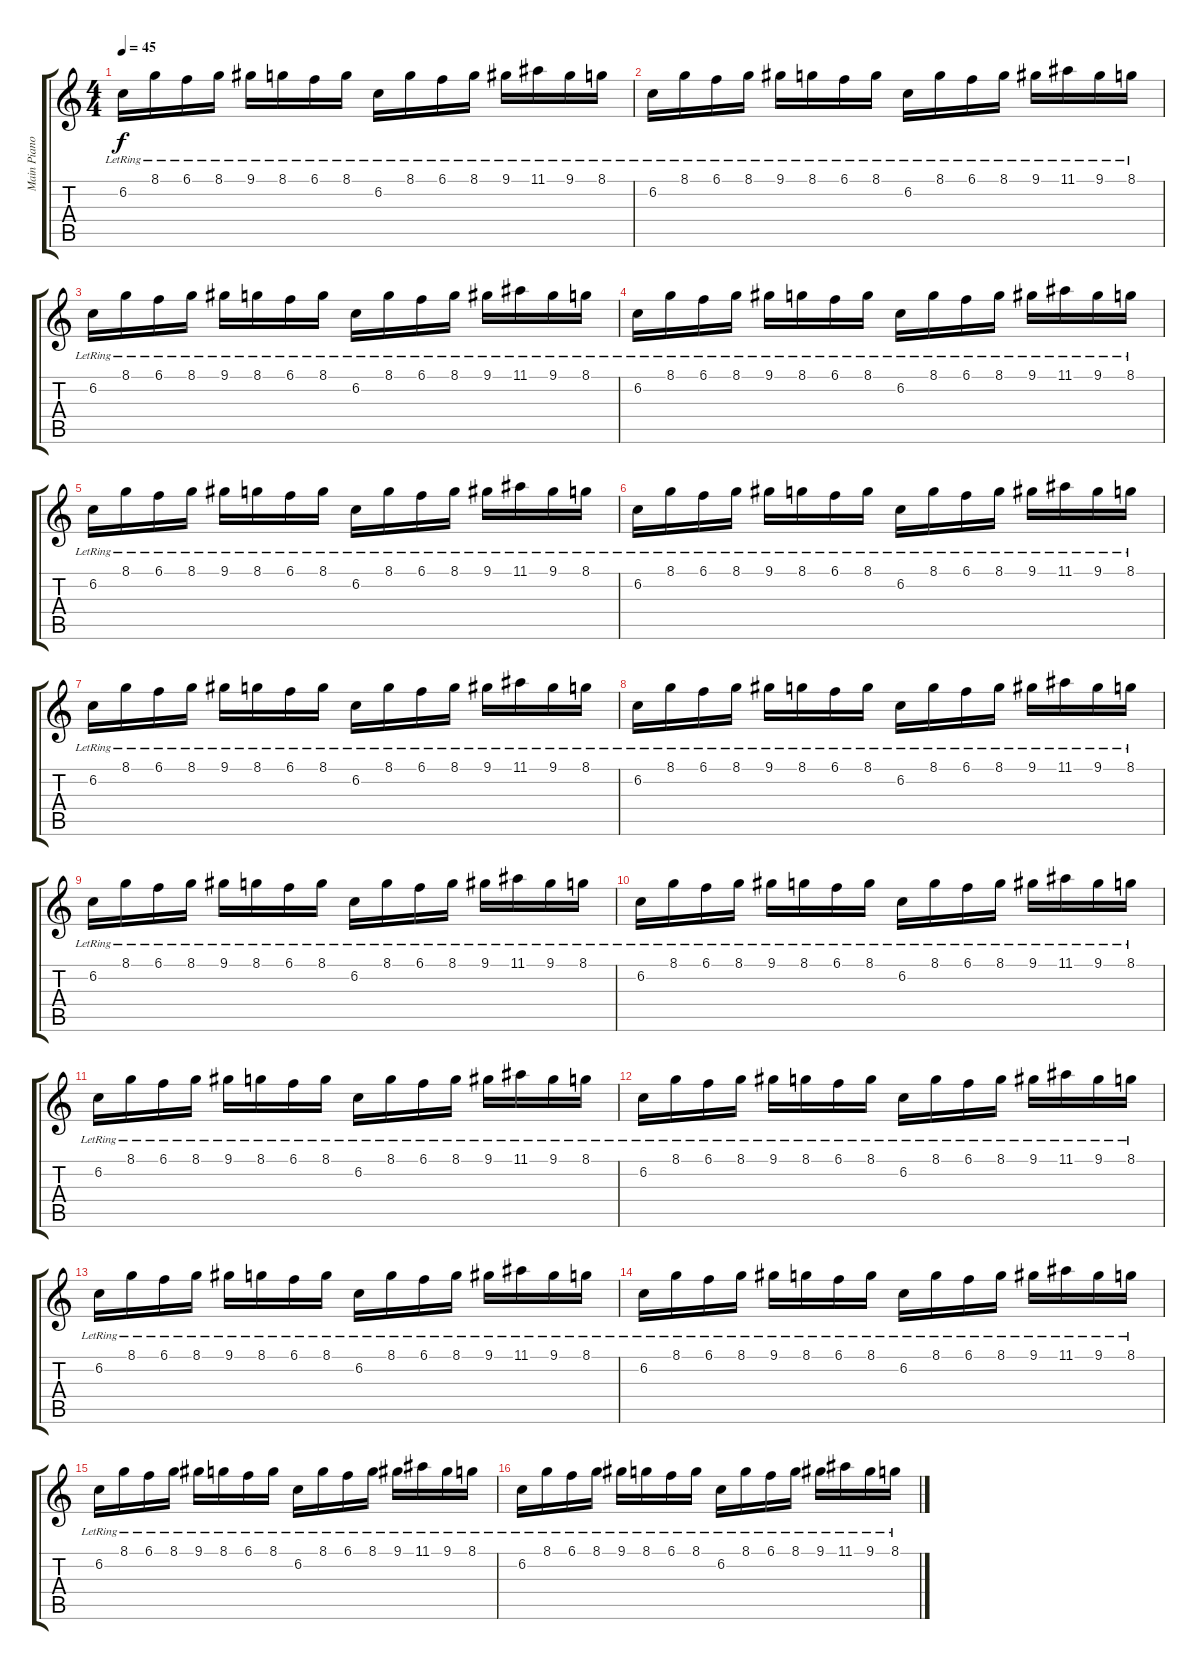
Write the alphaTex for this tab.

\track ("Main Piano" "Main Piano") {instrument acousticgrandpiano}
\staff {score tabs}
\tuning (B4 Gb4 D4 A3 E3 B2) {hide}
\ts (4 4)
\tempo 45
\clef g2
\ks c
6.2{lr}.16{dy f} 8.1{lr}.16 6.1{lr}.16 8.1{lr}.16 9.1{lr}.16 8.1{lr}.16 6.1{lr}.16 8.1{lr}.16 6.2{lr}.16 8.1{lr}.16 6.1{lr}.16 8.1{lr}.16 9.1{lr}.16 11.1{lr}.16 9.1{lr}.16 8.1{lr}.16 |
6.2{lr}.16 8.1{lr}.16 6.1{lr}.16 8.1{lr}.16 9.1{lr}.16 8.1{lr}.16 6.1{lr}.16 8.1{lr}.16 6.2{lr}.16 8.1{lr}.16 6.1{lr}.16 8.1{lr}.16 9.1{lr}.16 11.1{lr}.16 9.1{lr}.16 8.1{lr}.16 |
6.2{lr}.16 8.1{lr}.16 6.1{lr}.16 8.1{lr}.16 9.1{lr}.16 8.1{lr}.16 6.1{lr}.16 8.1{lr}.16 6.2{lr}.16 8.1{lr}.16 6.1{lr}.16 8.1{lr}.16 9.1{lr}.16 11.1{lr}.16 9.1{lr}.16 8.1{lr}.16 |
6.2{lr}.16 8.1{lr}.16 6.1{lr}.16 8.1{lr}.16 9.1{lr}.16 8.1{lr}.16 6.1{lr}.16 8.1{lr}.16 6.2{lr}.16 8.1{lr}.16 6.1{lr}.16 8.1{lr}.16 9.1{lr}.16 11.1{lr}.16 9.1{lr}.16 8.1{lr}.16 |
6.2{lr}.16 8.1{lr}.16 6.1{lr}.16 8.1{lr}.16 9.1{lr}.16 8.1{lr}.16 6.1{lr}.16 8.1{lr}.16 6.2{lr}.16 8.1{lr}.16 6.1{lr}.16 8.1{lr}.16 9.1{lr}.16 11.1{lr}.16 9.1{lr}.16 8.1{lr}.16 |
6.2{lr}.16 8.1{lr}.16 6.1{lr}.16 8.1{lr}.16 9.1{lr}.16 8.1{lr}.16 6.1{lr}.16 8.1{lr}.16 6.2{lr}.16 8.1{lr}.16 6.1{lr}.16 8.1{lr}.16 9.1{lr}.16 11.1{lr}.16 9.1{lr}.16 8.1{lr}.16 |
6.2{lr}.16 8.1{lr}.16 6.1{lr}.16 8.1{lr}.16 9.1{lr}.16 8.1{lr}.16 6.1{lr}.16 8.1{lr}.16 6.2{lr}.16 8.1{lr}.16 6.1{lr}.16 8.1{lr}.16 9.1{lr}.16 11.1{lr}.16 9.1{lr}.16 8.1{lr}.16 |
6.2{lr}.16 8.1{lr}.16 6.1{lr}.16 8.1{lr}.16 9.1{lr}.16 8.1{lr}.16 6.1{lr}.16 8.1{lr}.16 6.2{lr}.16 8.1{lr}.16 6.1{lr}.16 8.1{lr}.16 9.1{lr}.16 11.1{lr}.16 9.1{lr}.16 8.1{lr}.16 |
6.2{lr}.16 8.1{lr}.16 6.1{lr}.16 8.1{lr}.16 9.1{lr}.16 8.1{lr}.16 6.1{lr}.16 8.1{lr}.16 6.2{lr}.16 8.1{lr}.16 6.1{lr}.16 8.1{lr}.16 9.1{lr}.16 11.1{lr}.16 9.1{lr}.16 8.1{lr}.16 |
6.2{lr}.16 8.1{lr}.16 6.1{lr}.16 8.1{lr}.16 9.1{lr}.16 8.1{lr}.16 6.1{lr}.16 8.1{lr}.16 6.2{lr}.16 8.1{lr}.16 6.1{lr}.16 8.1{lr}.16 9.1{lr}.16 11.1{lr}.16 9.1{lr}.16 8.1{lr}.16 |
6.2{lr}.16 8.1{lr}.16 6.1{lr}.16 8.1{lr}.16 9.1{lr}.16 8.1{lr}.16 6.1{lr}.16 8.1{lr}.16 6.2{lr}.16 8.1{lr}.16 6.1{lr}.16 8.1{lr}.16 9.1{lr}.16 11.1{lr}.16 9.1{lr}.16 8.1{lr}.16 |
6.2{lr}.16 8.1{lr}.16 6.1{lr}.16 8.1{lr}.16 9.1{lr}.16 8.1{lr}.16 6.1{lr}.16 8.1{lr}.16 6.2{lr}.16 8.1{lr}.16 6.1{lr}.16 8.1{lr}.16 9.1{lr}.16 11.1{lr}.16 9.1{lr}.16 8.1{lr}.16 |
6.2{lr}.16 8.1{lr}.16 6.1{lr}.16 8.1{lr}.16 9.1{lr}.16 8.1{lr}.16 6.1{lr}.16 8.1{lr}.16 6.2{lr}.16 8.1{lr}.16 6.1{lr}.16 8.1{lr}.16 9.1{lr}.16 11.1{lr}.16 9.1{lr}.16 8.1{lr}.16 |
6.2{lr}.16 8.1{lr}.16 6.1{lr}.16 8.1{lr}.16 9.1{lr}.16 8.1{lr}.16 6.1{lr}.16 8.1{lr}.16 6.2{lr}.16 8.1{lr}.16 6.1{lr}.16 8.1{lr}.16 9.1{lr}.16 11.1{lr}.16 9.1{lr}.16 8.1{lr}.16 |
6.2{lr}.16 8.1{lr}.16 6.1{lr}.16 8.1{lr}.16 9.1{lr}.16 8.1{lr}.16 6.1{lr}.16 8.1{lr}.16 6.2{lr}.16 8.1{lr}.16 6.1{lr}.16 8.1{lr}.16 9.1{lr}.16 11.1{lr}.16 9.1{lr}.16 8.1{lr}.16 |
6.2{lr}.16 8.1{lr}.16 6.1{lr}.16 8.1{lr}.16 9.1{lr}.16 8.1{lr}.16 6.1{lr}.16 8.1{lr}.16 6.2{lr}.16 8.1{lr}.16 6.1{lr}.16 8.1{lr}.16 9.1{lr}.16 11.1{lr}.16 9.1{lr}.16 8.1{lr}.16
